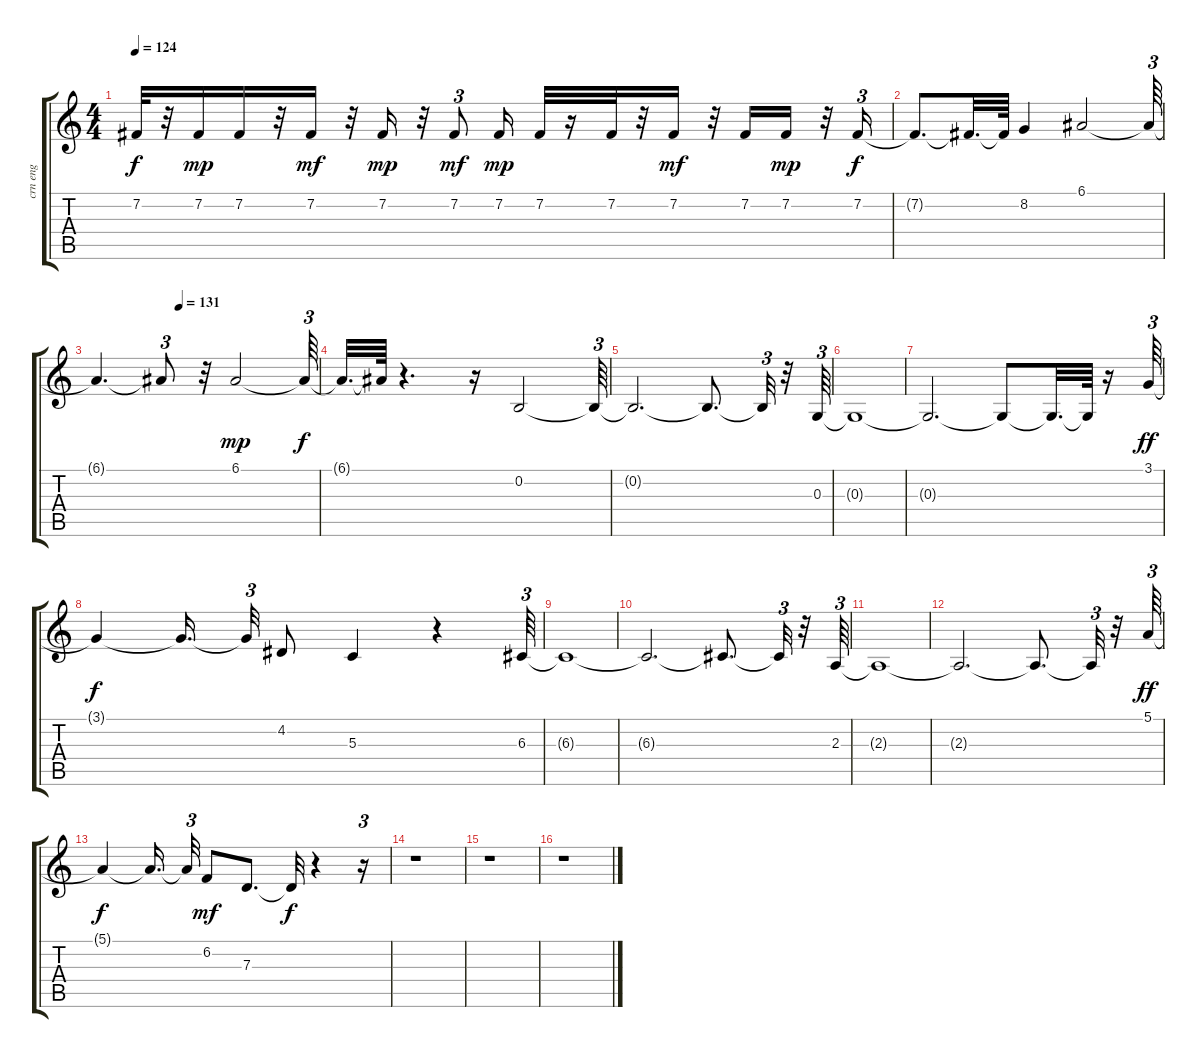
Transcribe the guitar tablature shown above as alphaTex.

\track ("crn eng" "crn eng") {instrument englishhorn}
\staff {score tabs}
\tuning (E4 B3 G3 D3 A2 E2) {hide}
\ts (4 4)
\tempo 124
\clef g2
\ks c
7.2{t}.32{dy f} r.32 7.2.16{dy mp} 7.2.16 r.32 7.2.16{dy mf} r.32 7.2.16{dy mp} r.32 7.2.8{tu (3 2) dy mf} 7.2.16{dy mp} 7.2.32 r.16 7.2.32 r.32 7.2.16{dy mf} r.32 7.2.16 7.2.16{dy mp} r.32 7.2.16{tu (3 2) dy f} |
7.2{t}.8{d} 7.2{t}.32{d} 7.2{t}.64 8.2.4 6.1.2 6.1{t}.64{tu (3 2)} |
\tempo (131 0.375)
6.1{t}.4{d} 6.1{t}.8{tu (3 2)} r.32 6.1.2{dy mp} 6.1{t}.64{tu (3 2) dy f} |
6.1{t}.32{d} 6.1{t}.64 r.4{d} r.16 0.2.2 0.2{t}.64{tu (3 2)} |
0.2{t}.2{d} 0.2{t}.8{d} 0.2{t}.32{tu (3 2)} r.32 0.3.64{tu (3 2)} |
0.3{t}.1 |
0.3{t}.2{d} 0.3{t}.8 0.3{t}.32{d} 0.3{t}.64 r.16 3.1.64{tu (3 2) dy ff} |
3.1{t}.4{dy f} 3.1{t}.16{d} 3.1{t}.32{tu (3 2)} 4.2.8 5.3.4 r.4 6.3.64{tu (3 2)} |
6.3{t}.1 |
6.3{t}.2{d} 6.3{t}.8{d} 6.3{t}.32{tu (3 2)} r.32 2.3.64{tu (3 2)} |
2.3{t}.1 |
2.3{t}.2{d} 2.3{t}.8{d} 2.3{t}.32{tu (3 2)} r.32 5.1.64{tu (3 2) dy ff} |
5.1{t}.4{dy f} 5.1{t}.16{d} 5.1{t}.32{tu (3 2)} 6.2.8{dy mf} 7.3.8{d} 7.3{t}.32{dy f} r.4 r.16{tu (3 2)} |
r.1 |
r.1 |
r.1
